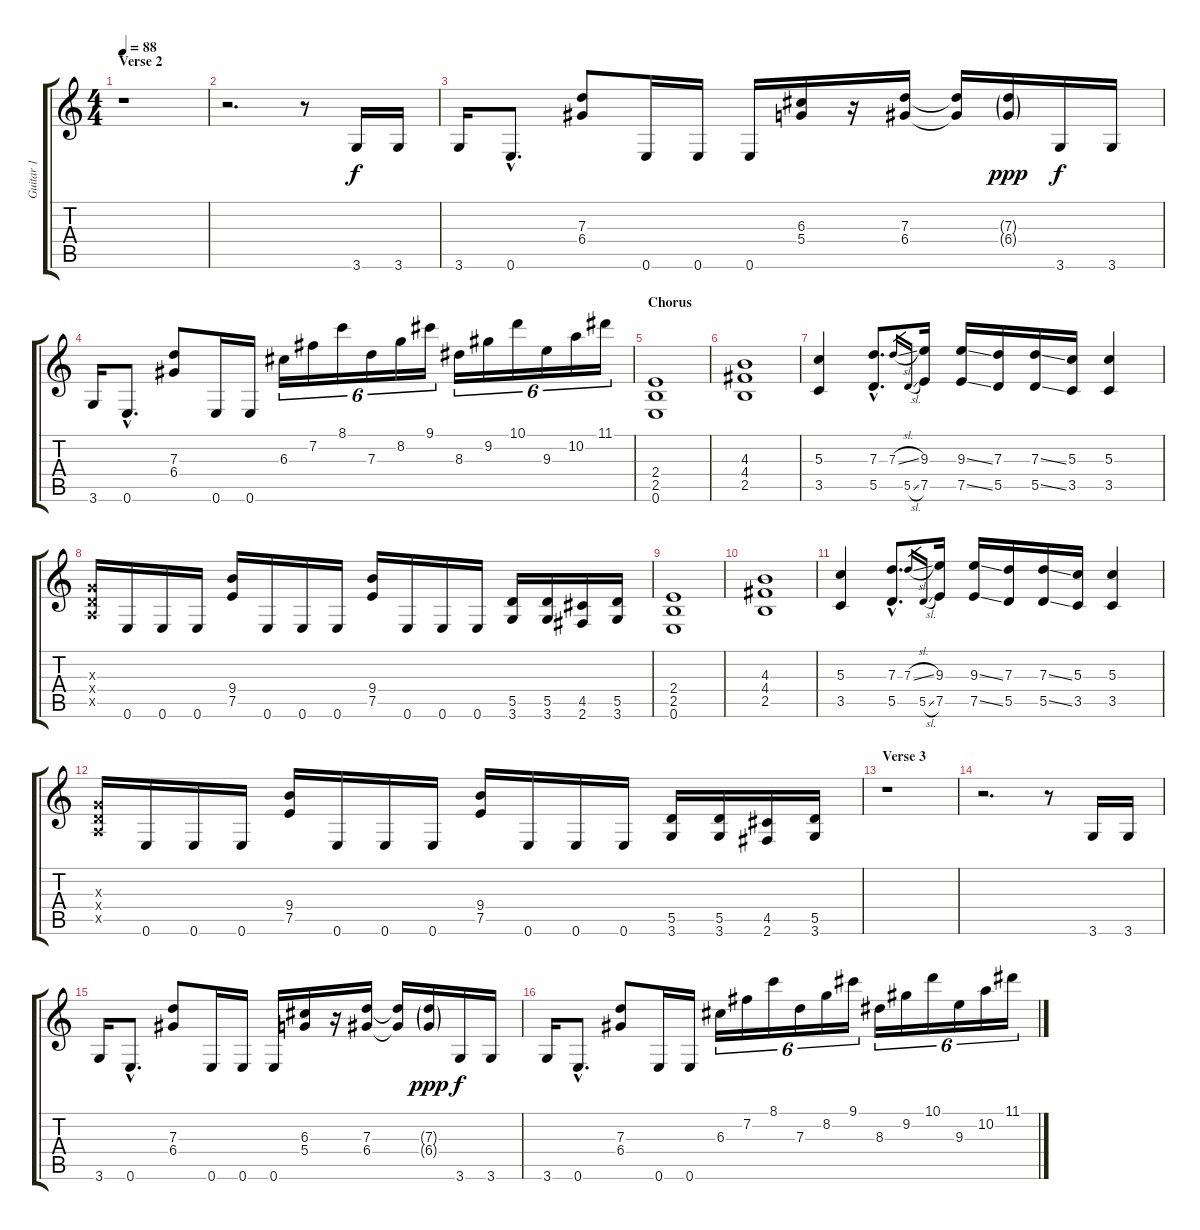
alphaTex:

\track ("Guitar 1" "Guitar 1") {instrument distortionguitar}
\staff {score tabs}
\tuning (E4 B3 G3 D3 A2 E2) {hide}
\ts (4 4)
\section ("" "Verse 2")
\tempo 88
\clef g2
\ks c
r.1{dy f} |
r.2{d} r.8 3.6.16 3.6.16 |
3.6.16 0.6{hac}.8{d} (7.3 6.4).8 0.6.16 0.6.16 0.6.16 (6.3 5.4).16 r.16 (7.3 6.4).16 (7.3{t} 6.4{t}).16 (7.3{g} 6.4{g}).16{dy ppp} 3.6.16{dy f} 3.6.16 |
3.6.16 0.6{hac}.8{d} (7.3 6.4).8 0.6.16 0.6.16 6.3.16{tu (6 4)} 7.2.16{tu (6 4)} 8.1.16{tu (6 4)} 7.3.16{tu (6 4)} 8.2.16{tu (6 4)} 9.1.16{tu (6 4)} 8.3.16{tu (6 4)} 9.2.16{tu (6 4)} 10.1.16{tu (6 4)} 9.3.16{tu (6 4)} 10.2.16{tu (6 4)} 11.1.16{tu (6 4)} |
\section ("" "Chorus")
(2.4 2.5 0.6).1 |
(4.3 4.4 2.5).1 |
(5.3 3.5).4 (7.3{hac} 5.5{hac}).8{d} 7.3{sl}.16{gr} 5.5{sl}.16{gr} (9.3 7.5).16 (9.3{ss} 7.5{ss}).16 (7.3 5.5).16 (7.3{ss} 5.5{ss}).16 (5.3 3.5).16 (5.3 3.5).4 |
(0.3{x} 0.4{x} 0.5{x}).16 0.6.16 0.6.16 0.6.16 (9.4 7.5).16 0.6.16 0.6.16 0.6.16 (9.4 7.5).16 0.6.16 0.6.16 0.6.16 (5.5 3.6).16 (5.5 3.6).16 (4.5 2.6).16 (5.5 3.6).16 |
(2.4 2.5 0.6).1 |
(4.3 4.4 2.5).1 |
(5.3 3.5).4 (7.3{hac} 5.5{hac}).8{d} 7.3{sl}.16{gr} 5.5{sl}.16{gr} (9.3 7.5).16 (9.3{ss} 7.5{ss}).16 (7.3 5.5).16 (7.3{ss} 5.5{ss}).16 (5.3 3.5).16 (5.3 3.5).4 |
(0.3{x} 0.4{x} 0.5{x}).16 0.6.16 0.6.16 0.6.16 (9.4 7.5).16 0.6.16 0.6.16 0.6.16 (9.4 7.5).16 0.6.16 0.6.16 0.6.16 (5.5 3.6).16 (5.5 3.6).16 (4.5 2.6).16 (5.5 3.6).16 |
\section ("" "Verse 3")
r.1 |
r.2{d} r.8 3.6.16 3.6.16 |
3.6.16 0.6{hac}.8{d} (7.3 6.4).8 0.6.16 0.6.16 0.6.16 (6.3 5.4).16 r.16 (7.3 6.4).16 (7.3{t} 6.4{t}).16 (7.3{g} 6.4{g}).16{dy ppp} 3.6.16{dy f} 3.6.16 |
3.6.16 0.6{hac}.8{d} (7.3 6.4).8 0.6.16 0.6.16 6.3.16{tu (6 4)} 7.2.16{tu (6 4)} 8.1.16{tu (6 4)} 7.3.16{tu (6 4)} 8.2.16{tu (6 4)} 9.1.16{tu (6 4)} 8.3.16{tu (6 4)} 9.2.16{tu (6 4)} 10.1.16{tu (6 4)} 9.3.16{tu (6 4)} 10.2.16{tu (6 4)} 11.1.16{tu (6 4)}
